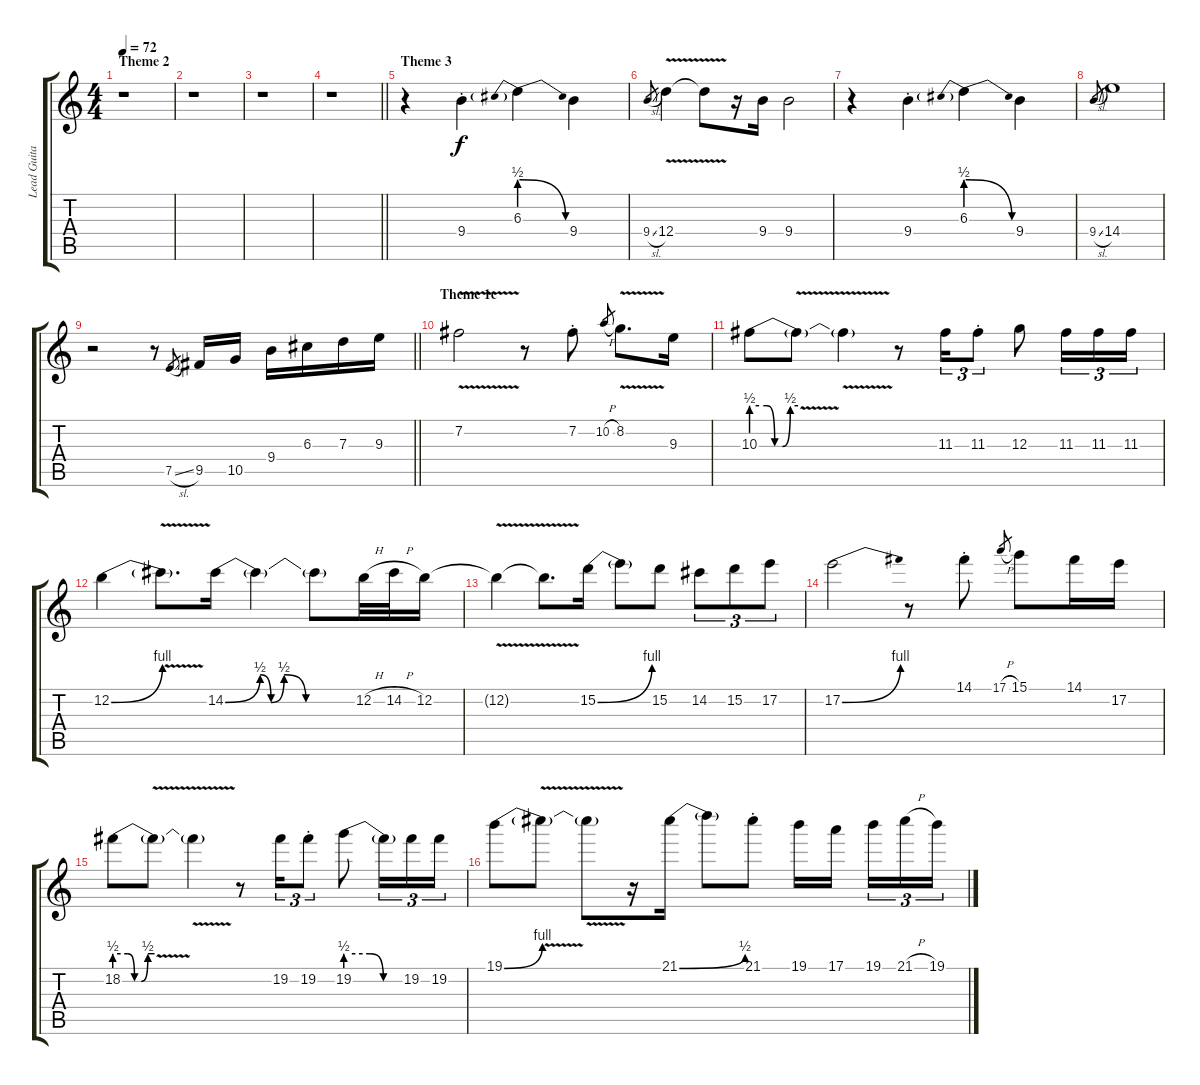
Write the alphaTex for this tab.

\track ("Lead Guitar" "Lead Guita") {instrument electricguitarclean}
\staff {score tabs}
\tuning (E4 B3 G3 D3 A2 E2) {hide}
\ts (4 4)
\section ("" "Theme 2")
\tempo 72
\clef g2
\ks aminor
r.1{dy f} |
r.1 |
r.1 |
\barLineRight lightlight
r.1 |
\section ("" "Theme 3")
r.4 9.4{st}.4 6.3{be (prebendrelease 0 2 60 0)}.4 9.4.4 |
9.4{sl}.8{gr} 12.4{v}.4 12.4{t}.8 r.16 9.4.16 9.4.2 |
r.4 9.4{st}.4 6.3{be (prebendrelease 0 2 60 0)}.4 9.4.4 |
9.4{sl}.8{gr} 14.4.1 |
\barLineRight lightlight
r.2 r.8 7.5{sl}.8{gr} 9.5.16 10.5.16 9.4.16 6.3.16 7.3.16 9.3.16 |
\section ("" "Theme 1c")
7.2{v}.2 r.8 7.2{st}.8 10.2{h}.8{gr} 8.2{v}.8{d} 9.3.16 |
10.3{be (custom 0 2 10 2 20 2 30 0 40 0 50 2 60 2)}.8 10.3{v t}.8 10.3{t}.4 r.8 11.3.16{tu (3 2)} 11.3{st}.8{tu (3 2)} 12.3.8 11.3.16{tu (3 2)} 11.3.16{tu (3 2)} 11.3.16{tu (3 2)} |
12.2{be (bend 0 0 60 4)}.4 12.2{v t}.8{d} 14.2{be (custom 0 0 16 2 21 0 27 2 37 0 60 0)}.16 14.2{t}.4 14.2{t}.8 12.2{h}.32 14.2{h}.32 12.2.16 |
12.2{v t}.4 12.2{t}.8{d} 15.2{be (bend 0 0 60 4)}.16 15.2{t}.8 15.2.8 14.2.8{tu (3 2)} 15.2.8{tu (3 2)} 17.2.8{tu (3 2)} |
17.2{be (bend 0 0 60 4)}.2 r.8 14.1{st}.8 17.1{h}.8{gr} 15.1.8 14.1.16 17.2.16 |
18.2{be (custom 0 2 20 2 30 0 40 0 50 2 60 2)}.8 18.2{v t}.8 18.2{t}.4 r.8 19.2.16{tu (3 2)} 19.2{st}.8{tu (3 2)} 19.2{be (custom 0 2 25 2 39 0 60 0)}.8 19.2{t}.16{tu (3 2)} 19.2.16{tu (3 2)} 19.2.16{tu (3 2)} |
19.1{be (bend 0 0 60 4)}.8 19.1{v t}.8 19.1{t}.8 r.16 21.1{be (bend 0 0 60 2)}.16 21.1{t}.8 21.1{st}.8 19.1.16 17.1.16{beam splitsecondary} 19.1.16{tu (3 2)} 21.1{h}.16{tu (3 2)} 19.1.16{tu (3 2)}
